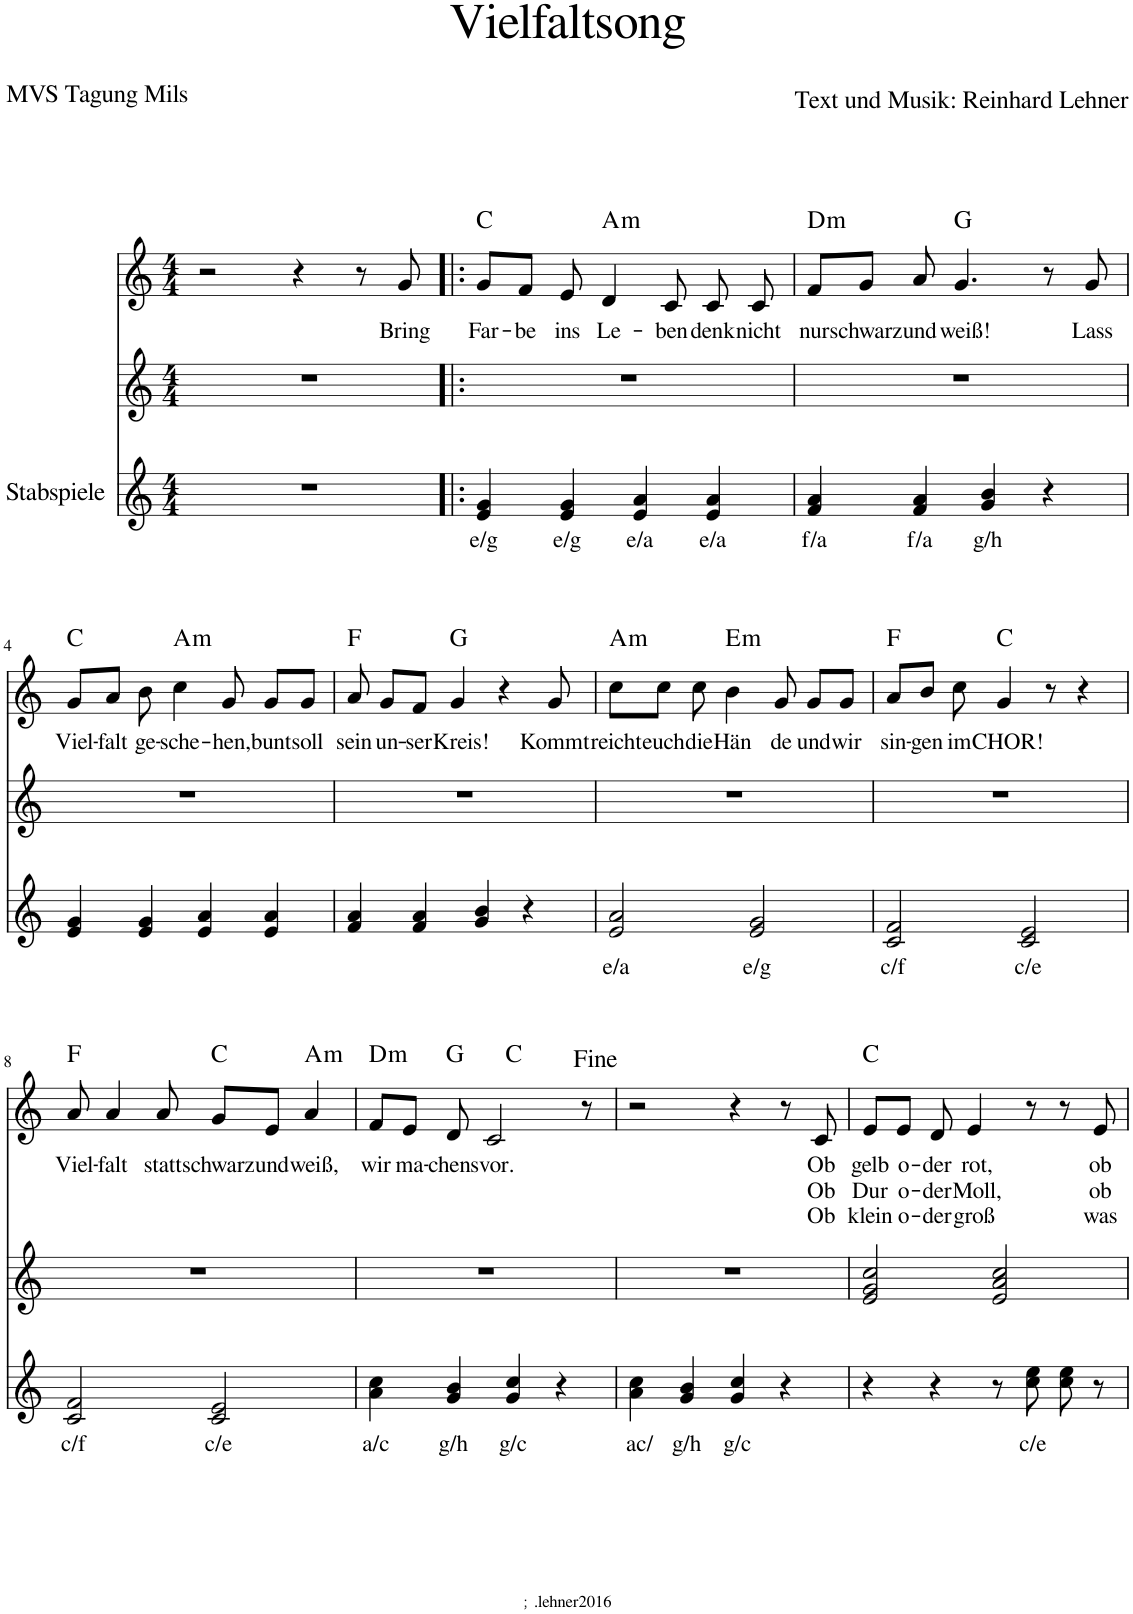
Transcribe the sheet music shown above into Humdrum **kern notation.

**kern	**text	**kern	**kern	**text	**text	**text	**harte
*part3	*part3	*part2	*part1	*part1	*part1	*part1	*part1
*staff3	*staff3	*staff2	*staff1	*staff1	*staff1	*staff1	*
*I"Stabspiele	*	*I"Piano	*I"Piano	*	*	*	*
*	*	*I'Pno	*I'Pno	*	*	*	*
*clefG2	*	*clefG2	*clefG2	*	*	*	*
*k[]	*	*k[]	*k[]	*	*	*	*
*M4/4	*	*M4/4	*M4/4	*	*	*	*
=1	=1	=1	=1	=1	=1	=1	=1
1r	.	1r	2r	.	.	.	.
.	.	.	4r	.	.	.	.
.	.	.	8r	.	.	.	.
!	!	!	!	!LO:LY:b	!	!	!
.	.	.	8g/	Bring	.	.	.
=2!|:	=2!|:	=2!|:	=2!|:	=2!|:	=2!|:	=2!|:	=2!|:
!	!LO:LY:b	!	!	!LO:LY:b	!	!	!
4e/ 4g/	e/g	1r	8g/L	Far-	.	.	C:maj
!	!	!	!	!LO:LY:b	!	!	!
.	.	.	8f/J	-be	.	.	.
!	!LO:LY:b	!	!	!LO:LY:b	!	!	!
4e/ 4g/	e/g	.	8e/	ins	.	.	.
!	!	!	!	!LO:LY:b	!	!	!LO:H:kt=m
.	.	.	4d/	Le-	.	.	A:min
!	!LO:LY:b	!	!	!	!	!	!
4e/ 4a/	e/a	.	.	.	.	.	.
!	!	!	!	!LO:LY:b	!	!	!
.	.	.	8c/	-ben	.	.	.
!	!LO:LY:b	!	!	!LO:LY:b	!	!	!
4e/ 4a/	e/a	.	8c/	denk	.	.	.
!	!	!	!	!LO:LY:b	!	!	!
.	.	.	8c/	nicht	.	.	.
=3	=3	=3	=3	=3	=3	=3	=3
!	!LO:LY:b	!	!	!LO:LY:b	!	!	!LO:H:kt=m
4f/ 4a/	f/a	1r	8f/L	nur	.	.	D:min
!	!	!	!	!LO:LY:b	!	!	!
.	.	.	8g/J	schwarz	.	.	.
!	!LO:LY:b	!	!	!LO:LY:b	!	!	!
4f/ 4a/	f/a	.	8a/	und	.	.	.
!	!	!	!	!LO:LY:b	!	!	!
.	.	.	4.g/	weiß!	.	.	G:maj
!	!LO:LY:b	!	!	!	!	!	!
4g/ 4b/	g/h	.	.	.	.	.	.
4r	.	.	8r	.	.	.	.
!	!	!	!	!LO:LY:b	!	!	!
.	.	.	8g/	Lass	.	.	.
!!LO:LB:g=z
=4	=4	=4	=4	=4	=4	=4	=4
!	!	!	!	!LO:LY:b	!	!	!
4e/ 4g/	.	1r	8g/L	Viel-	.	.	C:maj
!	!	!	!	!LO:LY:b	!	!	!
.	.	.	8a/J	-falt	.	.	.
!	!	!	!	!LO:LY:b	!	!	!
4e/ 4g/	.	.	8b\	ge-	.	.	.
!	!	!	!	!LO:LY:b	!	!	!LO:H:kt=m
.	.	.	4cc\	-sche-	.	.	A:min
4e/ 4a/	.	.	.	.	.	.	.
!	!	!	!	!LO:LY:b	!	!	!
.	.	.	8g/	-hen,	.	.	.
!	!	!	!	!LO:LY:b	!	!	!
4e/ 4a/	.	.	8g/L	bunt	.	.	.
!	!	!	!	!LO:LY:b	!	!	!
.	.	.	8g/J	soll	.	.	.
=5	=5	=5	=5	=5	=5	=5	=5
!	!	!	!	!LO:LY:b	!	!	!
4f/ 4a/	.	1r	8a/	sein	.	.	F:maj
!	!	!	!	!LO:LY:b	!	!	!
.	.	.	8g/L	un-	.	.	.
!	!	!	!	!LO:LY:b	!	!	!
4f/ 4a/	.	.	8f/J	-ser	.	.	.
!	!	!	!	!LO:LY:b	!	!	!
.	.	.	4g/	Kreis!	.	.	G:maj
4g/ 4b/	.	.	.	.	.	.	.
.	.	.	4r	.	.	.	.
4r	.	.	.	.	.	.	.
!	!	!	!	!LO:LY:b	!	!	!
.	.	.	8g/	Kommt	.	.	.
=6	=6	=6	=6	=6	=6	=6	=6
!	!LO:LY:b	!	!	!LO:LY:b	!	!	!LO:H:kt=m
2e/ 2a/	e/a	1r	8cc\L	reicht	.	.	A:min
!	!	!	!	!LO:LY:b	!	!	!
.	.	.	8cc\J	euch	.	.	.
!	!	!	!	!LO:LY:b	!	!	!
.	.	.	8cc\	die	.	.	.
!	!	!	!	!LO:LY:b	!	!	!LO:H:kt=m
.	.	.	4b\	Hän	.	.	E:min
!	!LO:LY:b	!	!	!	!	!	!
2e/ 2g/	e/g	.	.	.	.	.	.
!	!	!	!	!LO:LY:b	!	!	!
.	.	.	8g/	de	.	.	.
!	!	!	!	!LO:LY:b	!	!	!
.	.	.	8g/L	und	.	.	.
!	!	!	!	!LO:LY:b	!	!	!
.	.	.	8g/J	wir	.	.	.
=7	=7	=7	=7	=7	=7	=7	=7
!	!LO:LY:b	!	!	!LO:LY:b	!	!	!
2c/ 2f/	c/f	1r	8a/L	sin-	.	.	F:maj
!	!	!	!	!LO:LY:b	!	!	!
.	.	.	8b/J	-gen	.	.	.
!	!	!	!	!LO:LY:b	!	!	!
.	.	.	8cc\	im	.	.	.
!	!	!	!	!LO:LY:b	!	!	!
.	.	.	4g/	CHOR!	.	.	C:maj
!	!LO:LY:b	!	!	!	!	!	!
2c/ 2e/	c/e	.	.	.	.	.	.
.	.	.	8r	.	.	.	.
.	.	.	4r	.	.	.	.
!!LO:LB:g=z
=8	=8	=8	=8	=8	=8	=8	=8
!	!LO:LY:b	!	!	!LO:LY:b	!	!	!
2c/ 2f/	c/f	1r	8a/	Viel-	.	.	F:maj
!	!	!	!	!LO:LY:b	!	!	!
.	.	.	4a/	-falt	.	.	.
!	!	!	!	!LO:LY:b	!	!	!
.	.	.	8a/	statt	.	.	.
!	!LO:LY:b	!	!	!LO:LY:b	!	!	!
2c/ 2e/	c/e	.	8g/L	schwarz	.	.	C:maj
!	!	!	!	!LO:LY:b	!	!	!
.	.	.	8e/J	und	.	.	.
!	!	!	!	!LO:LY:b	!	!	!LO:H:kt=m
.	.	.	4a/	weiß,	.	.	A:min
=9	=9	=9	=9	=9	=9	=9	=9
!	!LO:LY:b	!	!	!LO:LY:b	!	!	!LO:H:kt=m
*	*	*	*^	*	*	*	*
4a\ 4cc\	a/c	1r	8f/L	2ryy	wir	.	.	D:min
!	!	!	!	!	!LO:LY:b	!	!	!
.	.	.	8e/J	.	ma-	.	.	.
!	!LO:LY:b	!	!	!	!LO:LY:b	!	!	!
4g/ 4b/	g/h	.	8d/	.	-chens	.	.	G:maj
!	!	!	!	!	!LO:LY:b	!	!	!
.	.	.	2c/	.	vor.	.	.	.
!	!LO:LY:b	!	!	!	!	!	!	!
4g/ 4cc/	g/c	.	.	2ryy	.	.	.	C:maj
4r	.	.	.	.	.	.	.	.
.	.	.	8r	.	.	.	.	.
=10	=10	=10	=10	=10	=10	=10	=10	=10
!	!LO:LY:b	!	!	!	!	!	!	!
*	*	*	*v	*v	*	*	*	*
4a\ 4cc\	ac/	1r	2r	.	.	.	.
!	!LO:LY:b	!	!	!	!	!	!
4g/ 4b/	g/h	.	.	.	.	.	.
!	!LO:LY:b	!	!	!	!	!	!
4g/ 4cc/	g/c	.	4r	.	.	.	.
4r	.	.	8r	.	.	.	.
!	!	!	!	!LO:LY:b	!LO:LY:b	!LO:LY:b	!
.	.	.	8c/	Ob	Ob	Ob	.
=11	=11	=11	=11	=11	=11	=11	=11
!	!	!	!	!LO:LY:b	!LO:LY:b	!LO:LY:b	!
4r	.	2e/ 2g/ 2cc/	8e/L	gelb	Dur	klein	C:maj
!	!	!	!	!LO:LY:b	!LO:LY:b	!LO:LY:b	!
.	.	.	8e/J	o-	o-	o-	.
!	!	!	!	!LO:LY:b	!LO:LY:b	!LO:LY:b	!
4r	.	.	8d/	-der	-der	-der	.
!	!	!	!	!LO:LY:b	!LO:LY:b	!LO:LY:b	!
.	.	.	4e/	rot,	Moll,	groß	.
8r	.	2e/ 2a/ 2cc/	.	.	.	.	.
!	!LO:LY:b	!	!	!	!	!	!
8cc\ 8ee\	c/e	.	8r	.	.	.	.
8cc\ 8ee\	.	.	8r	.	.	.	.
!	!	!	!	!LO:LY:b	!LO:LY:b	!LO:LY:b	!
8r	.	.	8e/	ob	ob	was	.
=	=	=	=	=	=	=	=
*-	*-	*-	*-	*-	*-	*-	*-
